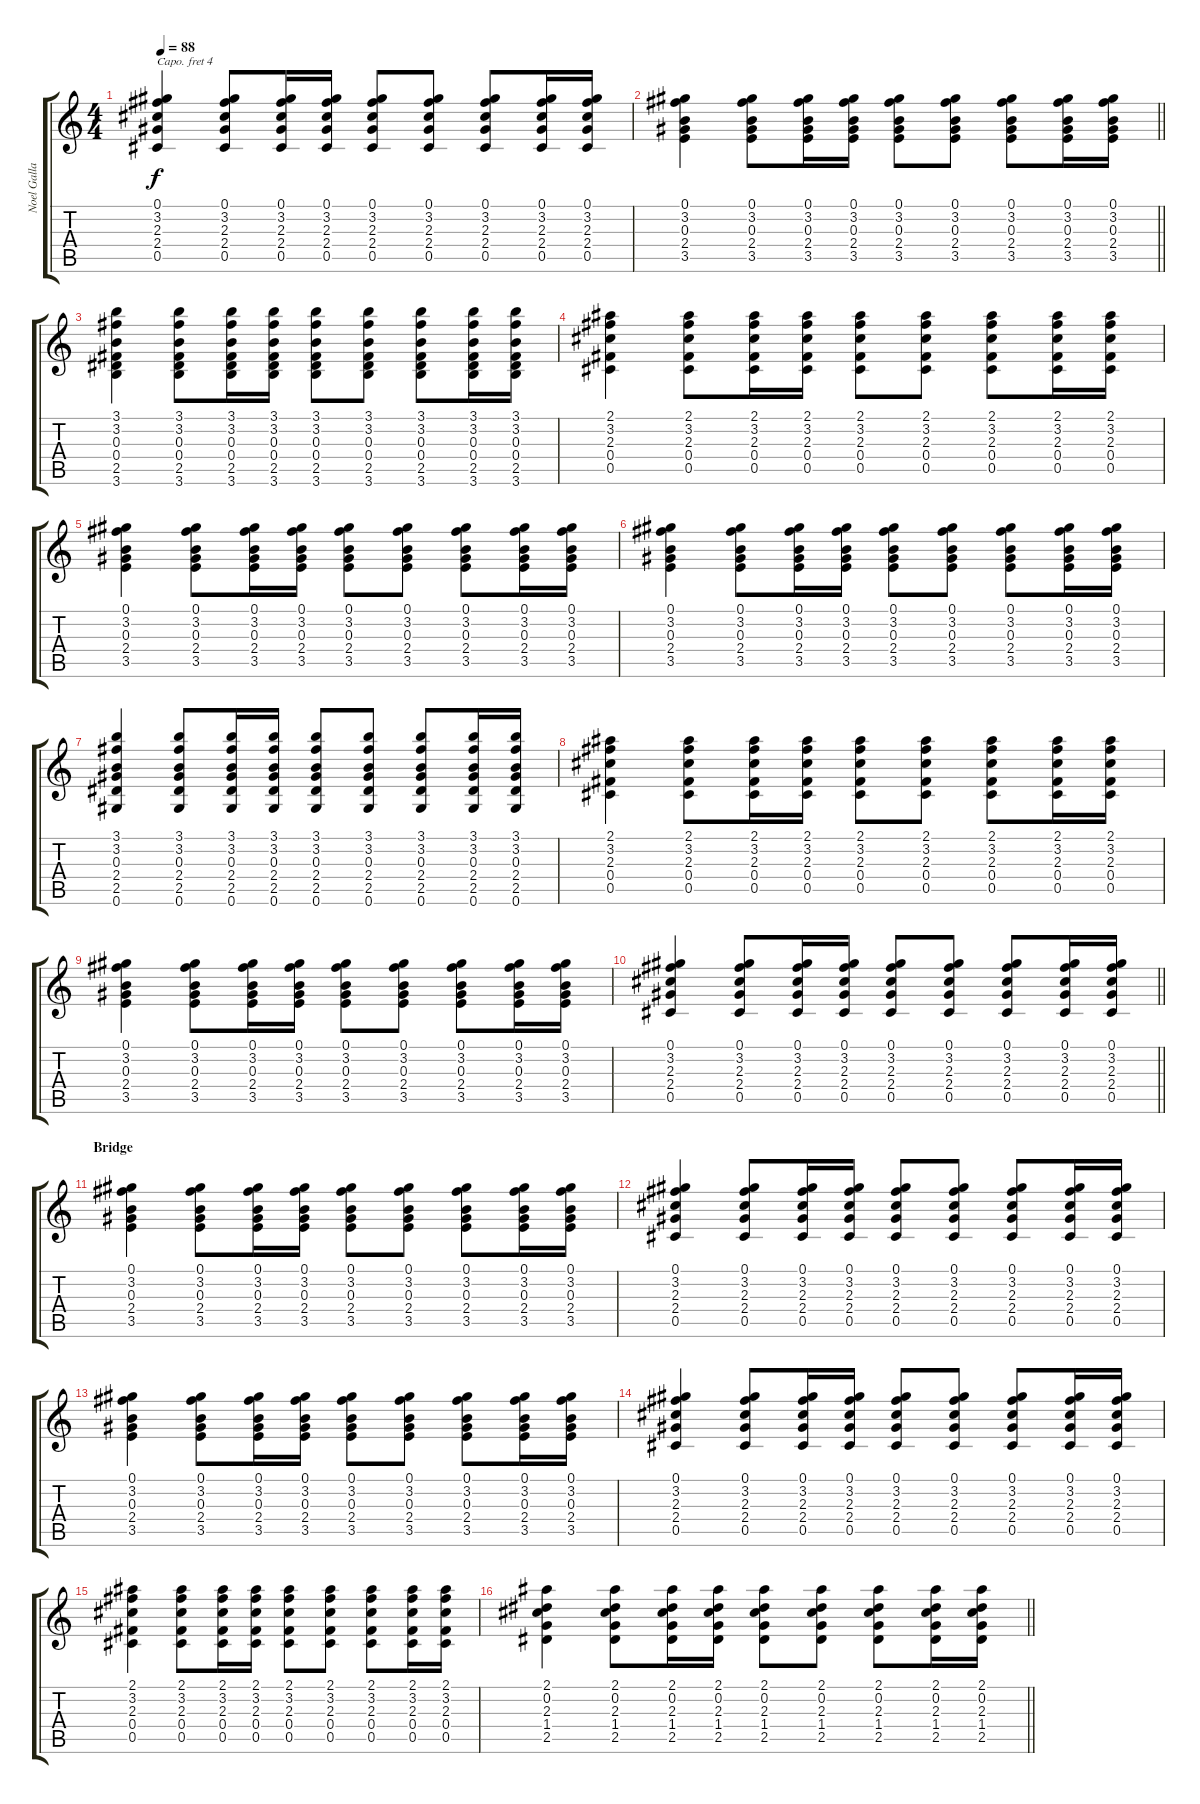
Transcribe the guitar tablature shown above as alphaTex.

\track ("Noel Gallagher" "Noel Galla") {instrument acousticguitarsteel}
\staff {score tabs}
\capo 4
\tuning (E4 B3 G3 D3 A2 E2) {hide}
\ts (4 4)
\tempo 88
\clef g2
\ks c
(0.1 3.2 2.3 2.4 0.5).4{dy f} (0.1 3.2 2.3 2.4 0.5).8 (0.1 3.2 2.3 2.4 0.5).16 (0.1 3.2 2.3 2.4 0.5).16 (0.1 3.2 2.3 2.4 0.5).8 (0.1 3.2 2.3 2.4 0.5).8 (0.1 3.2 2.3 2.4 0.5).8 (0.1 3.2 2.3 2.4 0.5).16 (0.1 3.2 2.3 2.4 0.5).16 |
\barLineRight lightlight
(0.1 3.2 0.3 2.4 3.5).4 (0.1 3.2 0.3 2.4 3.5).8 (0.1 3.2 0.3 2.4 3.5).16 (0.1 3.2 0.3 2.4 3.5).16 (0.1 3.2 0.3 2.4 3.5).8 (0.1 3.2 0.3 2.4 3.5).8 (0.1 3.2 0.3 2.4 3.5).8 (0.1 3.2 0.3 2.4 3.5).16 (0.1 3.2 0.3 2.4 3.5).16 |
(3.1 3.2 0.3 0.4 2.5 3.6).4 (3.1 3.2 0.3 0.4 2.5 3.6).8 (3.1 3.2 0.3 0.4 2.5 3.6).16 (3.1 3.2 0.3 0.4 2.5 3.6).16 (3.1 3.2 0.3 0.4 2.5 3.6).8 (3.1 3.2 0.3 0.4 2.5 3.6).8 (3.1 3.2 0.3 0.4 2.5 3.6).8 (3.1 3.2 0.3 0.4 2.5 3.6).16 (3.1 3.2 0.3 0.4 2.5 3.6).16 |
(2.1 3.2 2.3 0.4 0.5).4 (2.1 3.2 2.3 0.4 0.5).8 (2.1 3.2 2.3 0.4 0.5).16 (2.1 3.2 2.3 0.4 0.5).16 (2.1 3.2 2.3 0.4 0.5).8 (2.1 3.2 2.3 0.4 0.5).8 (2.1 3.2 2.3 0.4 0.5).8 (2.1 3.2 2.3 0.4 0.5).16 (2.1 3.2 2.3 0.4 0.5).16 |
(0.1 3.2 0.3 2.4 3.5).4 (0.1 3.2 0.3 2.4 3.5).8 (0.1 3.2 0.3 2.4 3.5).16 (0.1 3.2 0.3 2.4 3.5).16 (0.1 3.2 0.3 2.4 3.5).8 (0.1 3.2 0.3 2.4 3.5).8 (0.1 3.2 0.3 2.4 3.5).8 (0.1 3.2 0.3 2.4 3.5).16 (0.1 3.2 0.3 2.4 3.5).16 |
(0.1 3.2 0.3 2.4 3.5).4 (0.1 3.2 0.3 2.4 3.5).8 (0.1 3.2 0.3 2.4 3.5).16 (0.1 3.2 0.3 2.4 3.5).16 (0.1 3.2 0.3 2.4 3.5).8 (0.1 3.2 0.3 2.4 3.5).8 (0.1 3.2 0.3 2.4 3.5).8 (0.1 3.2 0.3 2.4 3.5).16 (0.1 3.2 0.3 2.4 3.5).16 |
(3.1 3.2 0.3 2.4 2.5 0.6).4 (3.1 3.2 0.3 2.4 2.5 0.6).8 (3.1 3.2 0.3 2.4 2.5 0.6).16 (3.1 3.2 0.3 2.4 2.5 0.6).16 (3.1 3.2 0.3 2.4 2.5 0.6).8 (3.1 3.2 0.3 2.4 2.5 0.6).8 (3.1 3.2 0.3 2.4 2.5 0.6).8 (3.1 3.2 0.3 2.4 2.5 0.6).16 (3.1 3.2 0.3 2.4 2.5 0.6).16 |
(2.1 3.2 2.3 0.4 0.5).4 (2.1 3.2 2.3 0.4 0.5).8 (2.1 3.2 2.3 0.4 0.5).16 (2.1 3.2 2.3 0.4 0.5).16 (2.1 3.2 2.3 0.4 0.5).8 (2.1 3.2 2.3 0.4 0.5).8 (2.1 3.2 2.3 0.4 0.5).8 (2.1 3.2 2.3 0.4 0.5).16 (2.1 3.2 2.3 0.4 0.5).16 |
(0.1 3.2 0.3 2.4 3.5).4 (0.1 3.2 0.3 2.4 3.5).8 (0.1 3.2 0.3 2.4 3.5).16 (0.1 3.2 0.3 2.4 3.5).16 (0.1 3.2 0.3 2.4 3.5).8 (0.1 3.2 0.3 2.4 3.5).8 (0.1 3.2 0.3 2.4 3.5).8 (0.1 3.2 0.3 2.4 3.5).16 (0.1 3.2 0.3 2.4 3.5).16 |
\barLineRight lightlight
(0.1 3.2 2.3 2.4 0.5).4 (0.1 3.2 2.3 2.4 0.5).8 (0.1 3.2 2.3 2.4 0.5).16 (0.1 3.2 2.3 2.4 0.5).16 (0.1 3.2 2.3 2.4 0.5).8 (0.1 3.2 2.3 2.4 0.5).8 (0.1 3.2 2.3 2.4 0.5).8 (0.1 3.2 2.3 2.4 0.5).16 (0.1 3.2 2.3 2.4 0.5).16 |
\section ("" "Bridge")
(0.1 3.2 0.3 2.4 3.5).4 (0.1 3.2 0.3 2.4 3.5).8 (0.1 3.2 0.3 2.4 3.5).16 (0.1 3.2 0.3 2.4 3.5).16 (0.1 3.2 0.3 2.4 3.5).8 (0.1 3.2 0.3 2.4 3.5).8 (0.1 3.2 0.3 2.4 3.5).8 (0.1 3.2 0.3 2.4 3.5).16 (0.1 3.2 0.3 2.4 3.5).16 |
(0.1 3.2 2.3 2.4 0.5).4 (0.1 3.2 2.3 2.4 0.5).8 (0.1 3.2 2.3 2.4 0.5).16 (0.1 3.2 2.3 2.4 0.5).16 (0.1 3.2 2.3 2.4 0.5).8 (0.1 3.2 2.3 2.4 0.5).8 (0.1 3.2 2.3 2.4 0.5).8 (0.1 3.2 2.3 2.4 0.5).16 (0.1 3.2 2.3 2.4 0.5).16 |
(0.1 3.2 0.3 2.4 3.5).4 (0.1 3.2 0.3 2.4 3.5).8 (0.1 3.2 0.3 2.4 3.5).16 (0.1 3.2 0.3 2.4 3.5).16 (0.1 3.2 0.3 2.4 3.5).8 (0.1 3.2 0.3 2.4 3.5).8 (0.1 3.2 0.3 2.4 3.5).8 (0.1 3.2 0.3 2.4 3.5).16 (0.1 3.2 0.3 2.4 3.5).16 |
(0.1 3.2 2.3 2.4 0.5).4 (0.1 3.2 2.3 2.4 0.5).8 (0.1 3.2 2.3 2.4 0.5).16 (0.1 3.2 2.3 2.4 0.5).16 (0.1 3.2 2.3 2.4 0.5).8 (0.1 3.2 2.3 2.4 0.5).8 (0.1 3.2 2.3 2.4 0.5).8 (0.1 3.2 2.3 2.4 0.5).16 (0.1 3.2 2.3 2.4 0.5).16 |
(2.1 3.2 2.3 0.4 0.5).4 (2.1 3.2 2.3 0.4 0.5).8 (2.1 3.2 2.3 0.4 0.5).16 (2.1 3.2 2.3 0.4 0.5).16 (2.1 3.2 2.3 0.4 0.5).8 (2.1 3.2 2.3 0.4 0.5).8 (2.1 3.2 2.3 0.4 0.5).8 (2.1 3.2 2.3 0.4 0.5).16 (2.1 3.2 2.3 0.4 0.5).16 |
\barLineRight lightlight
(2.1 0.2 2.3 1.4 2.5).4 (2.1 0.2 2.3 1.4 2.5).8 (2.1 0.2 2.3 1.4 2.5).16 (2.1 0.2 2.3 1.4 2.5).16 (2.1 0.2 2.3 1.4 2.5).8 (2.1 0.2 2.3 1.4 2.5).8 (2.1 0.2 2.3 1.4 2.5).8 (2.1 0.2 2.3 1.4 2.5).16 (2.1 0.2 2.3 1.4 2.5).16
